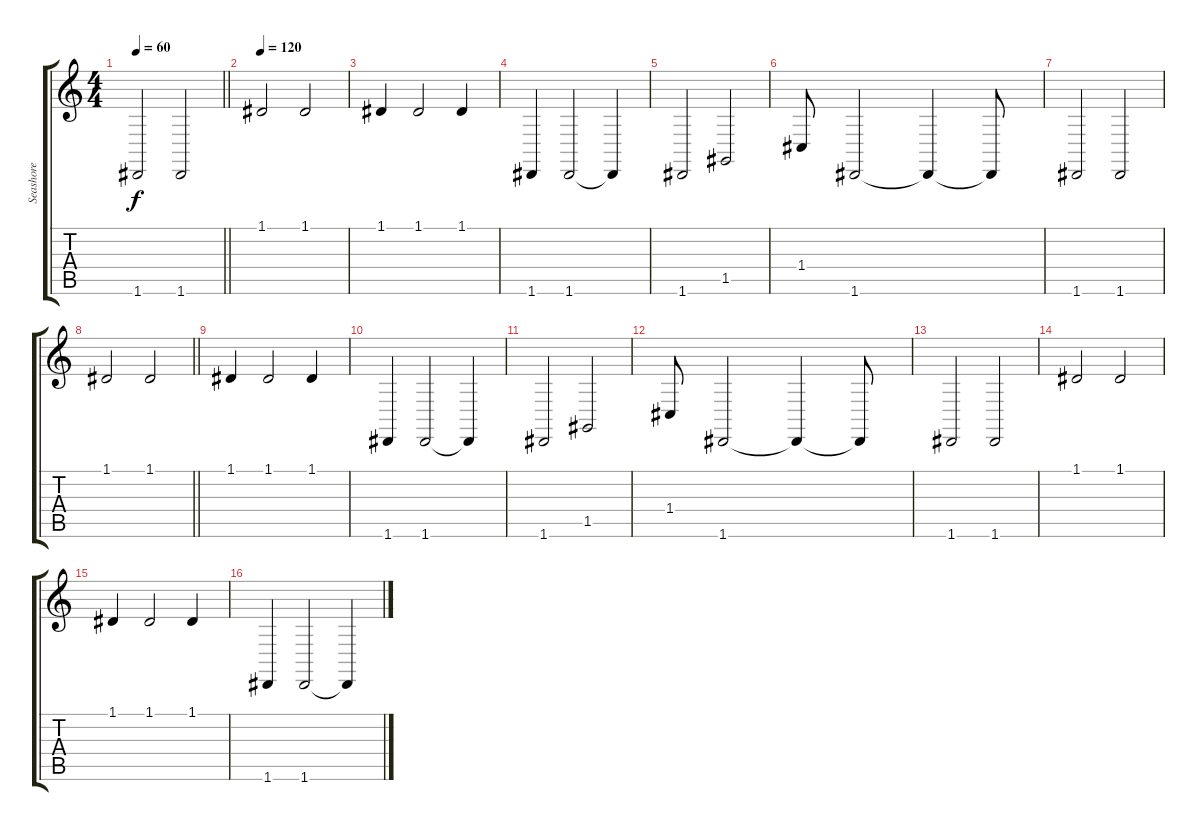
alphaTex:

\track ("Seashore " "Seashore ") {instrument seashore}
\staff {score tabs}
\tuning (D4 A3 F3 C3 G2 D2) {hide}
\ts (4 4)
\tempo 60
\clef g2
\barLineRight lightlight
\ks c
1.6.2{dy f} 1.6.2 |
\tempo 120
1.1.2 1.1.2 |
1.1.4 1.1.2 1.1.4 |
1.6.4 1.6.2 1.6{t}.4 |
1.6.2 1.5.2 |
1.4.8 1.6.2 1.6{t}.4 1.6{t}.8 |
1.6.2 1.6.2 |
\barLineRight lightlight
1.1.2 1.1.2 |
1.1.4 1.1.2 1.1.4 |
1.6.4 1.6.2 1.6{t}.4 |
1.6.2 1.5.2 |
1.4.8 1.6.2 1.6{t}.4 1.6{t}.8 |
1.6.2 1.6.2 |
1.1.2 1.1.2 |
1.1.4 1.1.2 1.1.4 |
1.6.4 1.6.2 1.6{t}.4
